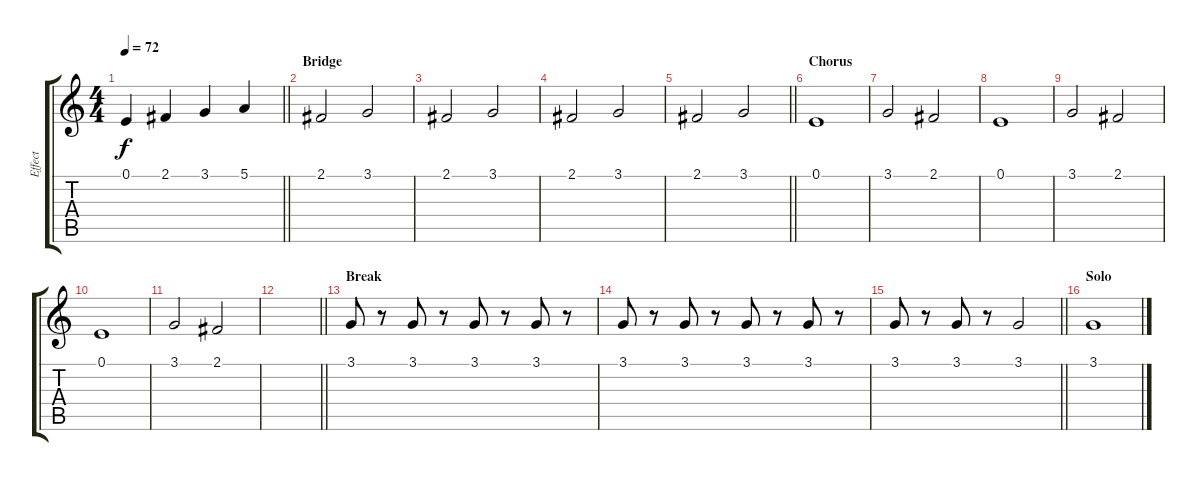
\track ("Effect" "Effect") {instrument recorder}
\staff {score tabs}
\tuning (E4 B3 G3 D3 A2 E2) {hide}
\ts (4 4)
\tempo 72
\clef g2
\barLineRight lightlight
\ks c
0.1.4{dy f} 2.1.4 3.1.4 5.1.4 |
\section ("" "Bridge")
2.1.2 3.1.2 |
2.1.2 3.1.2 |
2.1.2 3.1.2 |
\barLineRight lightlight
2.1.2 3.1.2 |
\section ("" "Chorus")
0.1.1 |
3.1.2 2.1.2 |
0.1.1 |
3.1.2 2.1.2 |
0.1.1 |
3.1.2 2.1.2 |
\barLineRight lightlight
|
\section ("" "Break")
3.1.8 r.8 3.1.8 r.8 3.1.8 r.8 3.1.8 r.8 |
3.1.8 r.8 3.1.8 r.8 3.1.8 r.8 3.1.8 r.8 |
\barLineRight lightlight
3.1.8 r.8 3.1.8 r.8 3.1.2 |
\section ("" "Solo")
3.1.1
